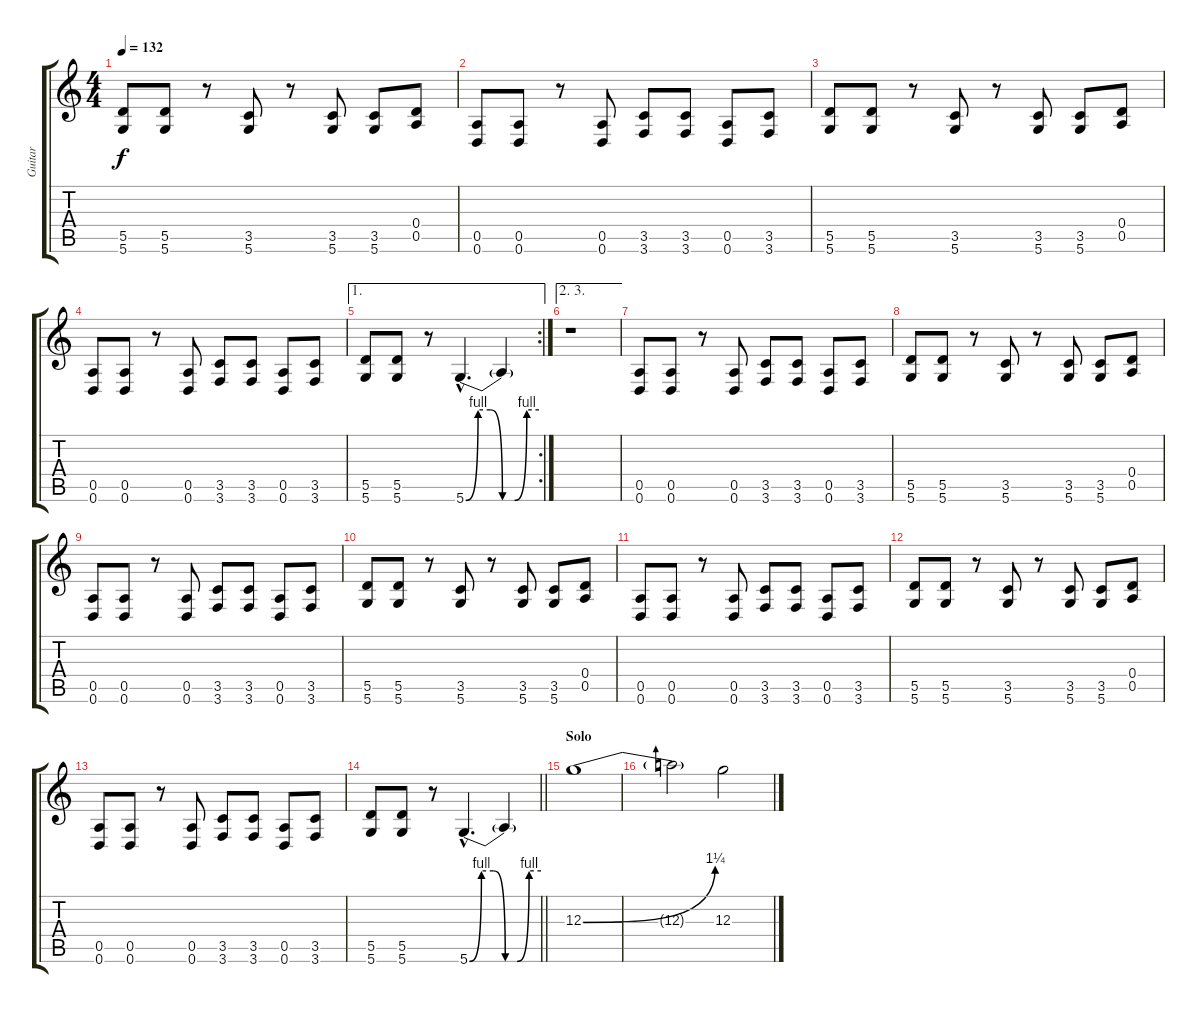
\track ("Guitar" "Guitar") {instrument electricguitarclean}
\staff {score tabs}
\tuning (E4 B3 G3 D3 A2 D2) {hide}
\ts (4 4)
\tempo 132
\clef g2
\ks c
(5.5 5.6).8{dy f} (5.5 5.6).8 r.8 (3.5 5.6).8 r.8 (3.5 5.6).8 (3.5 5.6).8 (0.4 0.5).8 |
(0.5 0.6).8 (0.5 0.6).8 r.8 (0.5 0.6).8 (3.5 3.6).8 (3.5 3.6).8 (0.5 0.6).8 (3.5 3.6).8 |
(5.5 5.6).8 (5.5 5.6).8 r.8 (3.5 5.6).8 r.8 (3.5 5.6).8 (3.5 5.6).8 (0.4 0.5).8 |
(0.5 0.6).8 (0.5 0.6).8 r.8 (0.5 0.6).8 (3.5 3.6).8 (3.5 3.6).8 (0.5 0.6).8 (3.5 3.6).8 |
\ae 1
\rc 2
(5.5 5.6).8 (5.5 5.6).8 r.8 5.6{be (custom 0 0 10 4 20 4 30 0 40 0 50 4 60 4) hac}.4{d} 5.6{t}.4 |
\ae (2 3)
r.1 |
(0.5 0.6).8 (0.5 0.6).8 r.8 (0.5 0.6).8 (3.5 3.6).8 (3.5 3.6).8 (0.5 0.6).8 (3.5 3.6).8 |
(5.5 5.6).8 (5.5 5.6).8 r.8 (3.5 5.6).8 r.8 (3.5 5.6).8 (3.5 5.6).8 (0.4 0.5).8 |
(0.5 0.6).8 (0.5 0.6).8 r.8 (0.5 0.6).8 (3.5 3.6).8 (3.5 3.6).8 (0.5 0.6).8 (3.5 3.6).8 |
(5.5 5.6).8 (5.5 5.6).8 r.8 (3.5 5.6).8 r.8 (3.5 5.6).8 (3.5 5.6).8 (0.4 0.5).8 |
(0.5 0.6).8 (0.5 0.6).8 r.8 (0.5 0.6).8 (3.5 3.6).8 (3.5 3.6).8 (0.5 0.6).8 (3.5 3.6).8 |
(5.5 5.6).8 (5.5 5.6).8 r.8 (3.5 5.6).8 r.8 (3.5 5.6).8 (3.5 5.6).8 (0.4 0.5).8 |
(0.5 0.6).8 (0.5 0.6).8 r.8 (0.5 0.6).8 (3.5 3.6).8 (3.5 3.6).8 (0.5 0.6).8 (3.5 3.6).8 |
\barLineRight lightlight
(5.5 5.6).8 (5.5 5.6).8 r.8 5.6{be (custom 0 0 10 4 20 4 30 0 40 0 50 4 60 4) hac}.4{d} 5.6{t}.4 |
\section ("" "Solo")
12.3{be (bend 0 0 60 5)}.1 |
12.3{t}.2 12.3.2
